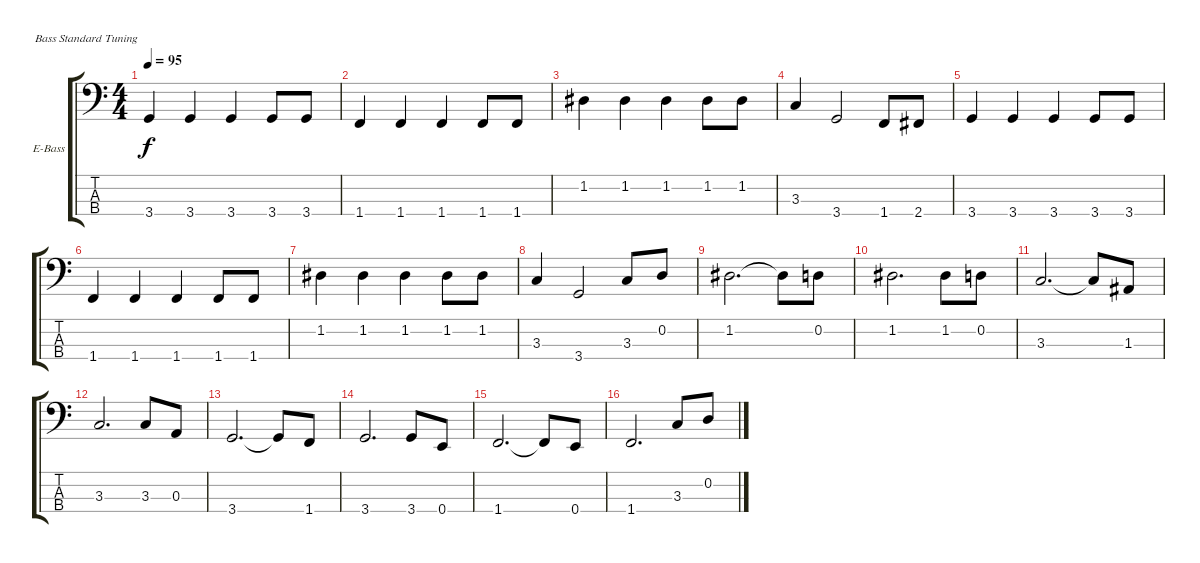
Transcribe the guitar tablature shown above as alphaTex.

\defaultSystemsLayout 4
\bracketExtendMode groupsimilarinstruments
\firstSystemTrackNameOrientation horizontal
\otherSystemsTrackNameOrientation horizontal
\track ("Electric Bass" "E-Bass") {instrument electricbassfinger}
\staff {score tabs}
\tuning (G2 D2 A1 E1)
\ts (4 4)
\tempo 95
\clef f4
\ks c
3.4.4{dy f} 3.4.4 3.4.4 3.4.8 3.4.8 |
1.4.4 1.4.4 1.4.4 1.4.8 1.4.8 |
1.2.4 1.2.4 1.2.4 1.2.8 1.2.8 |
3.3.4 3.4.2 1.4.8 2.4.8 |
3.4.4 3.4.4 3.4.4 3.4.8 3.4.8 |
1.4.4 1.4.4 1.4.4 1.4.8 1.4.8 |
1.2.4 1.2.4 1.2.4 1.2.8 1.2.8 |
3.3.4 3.4.2 3.3.8 0.2.8 |
1.2.2{d} 1.2{t}.8 0.2.8 |
1.2.2{d} 1.2.8 0.2.8 |
3.3.2{d} 3.3{t}.8 1.3.8 |
3.3.2{d} 3.3.8 0.3.8 |
3.4.2{d} 3.4{t}.8 1.4.8 |
3.4.2{d} 3.4.8 0.4.8 |
1.4.2{d} 1.4{t}.8 0.4.8 |
1.4.2{d} 3.3.8 0.2.8
